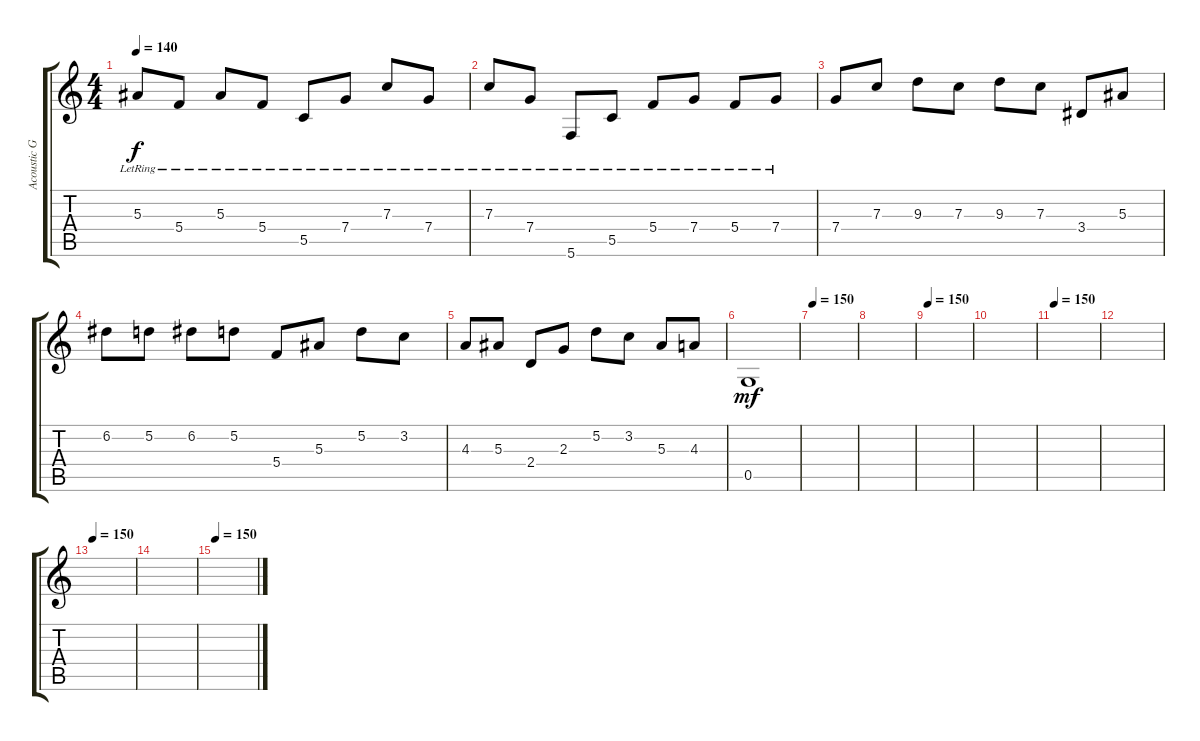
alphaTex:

\track ("Acoustic Guitar" "Acoustic G") {instrument acousticguitarsteel}
\staff {score tabs}
\tuning (D4 A3 F3 C3 G2 C2) {hide}
\ts (4 4)
\tempo 140
\clef g2
\ks c
5.3{lr}.8{dy f} 5.4{lr}.8 5.3{lr}.8 5.4{lr}.8 5.5{lr}.8 7.4{lr}.8 7.3{lr}.8 7.4{lr}.8 |
7.3{lr}.8 7.4{lr}.8 5.6{lr}.8 5.5{lr}.8 5.4{lr}.8 7.4{lr}.8 5.4{lr}.8 7.4{lr}.8 |
7.4.8 7.3.8 9.3.8 7.3.8 9.3.8 7.3.8 3.4.8 5.3.8 |
6.2.8 5.2.8 6.2.8 5.2.8 5.4.8 5.3.8 5.2.8 3.2.8 |
4.3.8 5.3.8 2.4.8 2.3.8 5.2.8 3.2.8 5.3.8 4.3.8 |
0.5.1{dy mf} |
\tempo 150
|
|
\tempo 150
|
|
\tempo 150
|
|
\tempo 150
|
|
\tempo 150
